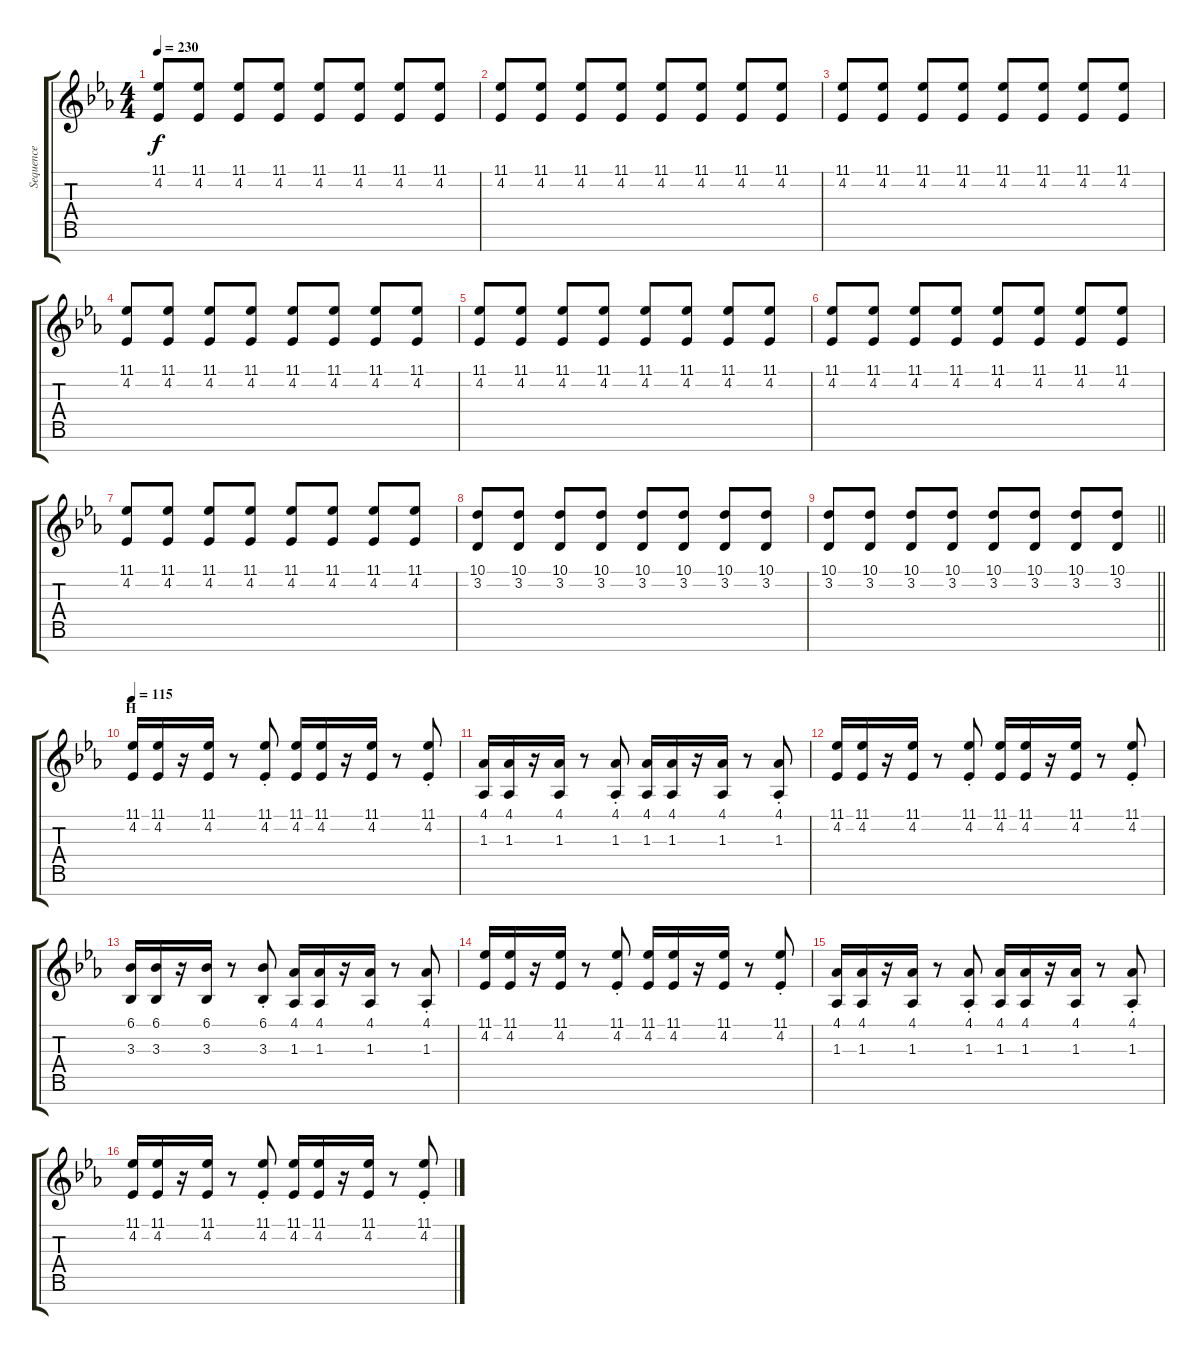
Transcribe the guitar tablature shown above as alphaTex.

\track ("Sequence" "Sequence") {instrument lead2sawtooth}
\staff {score tabs}
\tuning (E4 B3 G3 D3 A2 E2 B1) {hide}
\ts (4 4)
\tempo 230
\clef g2
\ks eb
(11.1 4.2).8{dy f} (11.1 4.2).8 (11.1 4.2).8 (11.1 4.2).8 (11.1 4.2).8 (11.1 4.2).8 (11.1 4.2).8 (11.1 4.2).8 |
(11.1 4.2).8 (11.1 4.2).8 (11.1 4.2).8 (11.1 4.2).8 (11.1 4.2).8 (11.1 4.2).8 (11.1 4.2).8 (11.1 4.2).8 |
(11.1 4.2).8 (11.1 4.2).8 (11.1 4.2).8 (11.1 4.2).8 (11.1 4.2).8 (11.1 4.2).8 (11.1 4.2).8 (11.1 4.2).8 |
(11.1 4.2).8 (11.1 4.2).8 (11.1 4.2).8 (11.1 4.2).8 (11.1 4.2).8 (11.1 4.2).8 (11.1 4.2).8 (11.1 4.2).8 |
(11.1 4.2).8 (11.1 4.2).8 (11.1 4.2).8 (11.1 4.2).8 (11.1 4.2).8 (11.1 4.2).8 (11.1 4.2).8 (11.1 4.2).8 |
(11.1 4.2).8 (11.1 4.2).8 (11.1 4.2).8 (11.1 4.2).8 (11.1 4.2).8 (11.1 4.2).8 (11.1 4.2).8 (11.1 4.2).8 |
(11.1 4.2).8 (11.1 4.2).8 (11.1 4.2).8 (11.1 4.2).8 (11.1 4.2).8 (11.1 4.2).8 (11.1 4.2).8 (11.1 4.2).8 |
(10.1 3.2).8 (10.1 3.2).8 (10.1 3.2).8 (10.1 3.2).8 (10.1 3.2).8 (10.1 3.2).8 (10.1 3.2).8 (10.1 3.2).8 |
\barLineRight lightlight
(10.1 3.2).8 (10.1 3.2).8 (10.1 3.2).8 (10.1 3.2).8 (10.1 3.2).8 (10.1 3.2).8 (10.1 3.2).8 (10.1 3.2).8 |
\section ("" "H")
\tempo 115
(11.1 4.2).16 (11.1 4.2).16 r.16 (11.1 4.2).16 r.8 (11.1{st} 4.2{st}).8 (11.1 4.2).16 (11.1 4.2).16 r.16 (11.1 4.2).16 r.8 (11.1{st} 4.2{st}).8 |
(4.1 1.3).16 (4.1 1.3).16 r.16 (4.1 1.3).16 r.8 (4.1{st} 1.3{st}).8 (4.1 1.3).16 (4.1 1.3).16 r.16 (4.1 1.3).16 r.8 (4.1{st} 1.3{st}).8 |
(11.1 4.2).16 (11.1 4.2).16 r.16 (11.1 4.2).16 r.8 (11.1{st} 4.2{st}).8 (11.1 4.2).16 (11.1 4.2).16 r.16 (11.1 4.2).16 r.8 (11.1{st} 4.2{st}).8 |
(6.1 3.3).16 (6.1 3.3).16 r.16 (6.1 3.3).16 r.8 (6.1{st} 3.3{st}).8 (4.1 1.3).16 (4.1 1.3).16 r.16 (4.1 1.3).16 r.8 (4.1{st} 1.3).8 |
(11.1 4.2).16 (11.1 4.2).16 r.16 (11.1 4.2).16 r.8 (11.1{st} 4.2{st}).8 (11.1 4.2).16 (11.1 4.2).16 r.16 (11.1 4.2).16 r.8 (11.1{st} 4.2{st}).8 |
(4.1 1.3).16 (4.1 1.3).16 r.16 (4.1 1.3).16 r.8 (4.1{st} 1.3{st}).8 (4.1 1.3).16 (4.1 1.3).16 r.16 (4.1 1.3).16 r.8 (4.1{st} 1.3{st}).8 |
(11.1 4.2).16 (11.1 4.2).16 r.16 (11.1 4.2).16 r.8 (11.1{st} 4.2{st}).8 (11.1 4.2).16 (11.1 4.2).16 r.16 (11.1 4.2).16 r.8 (11.1{st} 4.2{st}).8
